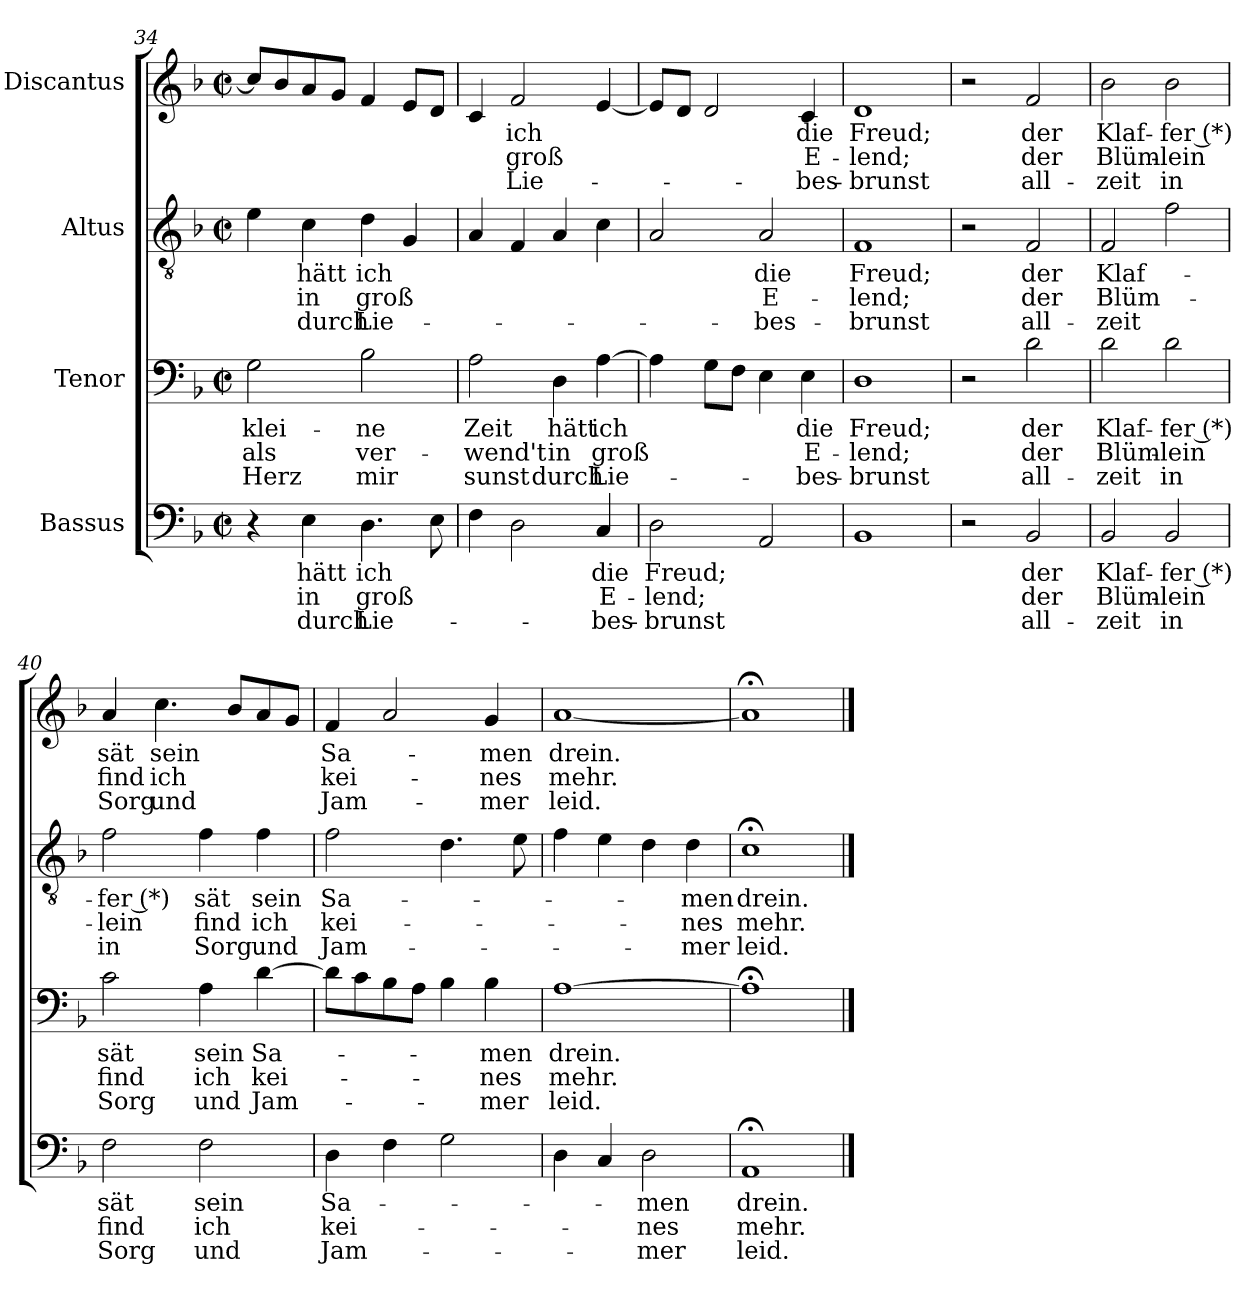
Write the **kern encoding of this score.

**kern	**text	**text	**text	**kern	**text	**text	**text	**kern	**text	**text	**text	**kern	**text	**text	**text
*part4	*part4	*part4	*part4	*part3	*part3	*part3	*part3	*part2	*part2	*part2	*part2	*part1	*part1	*part1	*part1
*staff4	*staff4	*staff4	*staff4	*staff3	*staff3	*staff3	*staff3	*staff2	*staff2	*staff2	*staff2	*staff1	*staff1	*staff1	*staff1
*I"Bassus	*	*	*	*I"Tenor	*	*	*	*I"Altus	*	*	*	*I"Discantus	*	*	*
*clefF4	*	*	*	*clefF4	*	*	*	*clefGv2	*	*	*	*clefG2	*	*	*
*k[b-]	*	*	*	*k[b-]	*	*	*	*k[b-]	*	*	*	*k[b-]	*	*	*
*M2/2	*	*	*	*M2/2	*	*	*	*M2/2	*	*	*	*M2/2	*	*	*
*met(c|)	*	*	*	*met(c|)	*	*	*	*met(c|)	*	*	*	*met(c|)	*	*	*
=34	=34	=34	=34	=34	=34	=34	=34	=34	=34	=34	=34	=34	=34	=34	=34
!	!	!	!	!	!LO:LY:b	!LO:LY:b	!LO:LY:b	!	!	!	!	!	!	!	!
4r	.	.	.	2G\	klei-	als	Herz	4e\	.	.	.	8cc/L]	.	.	.
.	.	.	.	.	.	.	.	.	.	.	.	8b-/	.	.	.
!	!LO:LY:b	!LO:LY:b	!LO:LY:b	!	!	!	!	!	!LO:LY:b	!LO:LY:b	!LO:LY:b	!	!	!	!
4E\	hätt	in	durch	.	.	.	.	4c\	hätt	in	durch	8a/	.	.	.
.	.	.	.	.	.	.	.	.	.	.	.	8g/J	.	.	.
!	!LO:LY:b	!LO:LY:b	!LO:LY:b	!	!LO:LY:b	!LO:LY:b	!LO:LY:b	!	!LO:LY:b	!LO:LY:b	!LO:LY:b	!	!	!	!
4.D\	ich	groß	Lie-	2B-\	-ne	ver-	mir	4d\	ich	groß	Lie-	4f/	.	.	.
.	.	.	.	.	.	.	.	4G/	.	.	.	8e/L	.	.	.
8E\	.	.	.	.	.	.	.	.	.	.	.	8d/J	.	.	.
=35	=35	=35	=35	=35	=35	=35	=35	=35	=35	=35	=35	=35	=35	=35	=35
!	!	!	!	!	!LO:LY:b	!LO:LY:b	!LO:LY:b	!	!	!	!	!	!	!	!
4F\	.	.	.	2A\	Zeit	-wend't	sunst	4A/	.	.	.	4c/	.	.	.
!	!	!	!	!	!	!	!	!	!	!	!	!	!LO:LY:b	!LO:LY:b	!LO:LY:b
2D\	.	.	.	.	.	.	.	4F/	.	.	.	2f/	-ich	groß	Lie-
!	!	!	!	!	!LO:LY:b	!LO:LY:b	!LO:LY:b	!	!	!	!	!	!	!	!
.	.	.	.	4D\	hätt	in	durch	4A/	.	.	.	.	.	.	.
!	!LO:LY:b	!LO:LY:b	!LO:LY:b	!	!LO:LY:b	!LO:LY:b	!LO:LY:b	!	!	!	!	!	!	!	!
4C/	die	E-	-bes-	[4A\	ich	groß	Lie-	4c\	.	.	.	[4e/	.	.	.
=36	=36	=36	=36	=36	=36	=36	=36	=36	=36	=36	=36	=36	=36	=36	=36
!	!LO:LY:b	!LO:LY:b	!LO:LY:b	!	!	!	!	!	!	!	!	!	!	!	!
2D\	Freud;	-lend;	-brunst	4A\]	.	.	.	2A/	.	.	.	8e/L]	.	.	.
.	.	.	.	.	.	.	.	.	.	.	.	8d/J	.	.	.
.	.	.	.	8G\L	.	.	.	.	.	.	.	2d/	.	.	.
.	.	.	.	8F\J	.	.	.	.	.	.	.	.	.	.	.
!	!	!	!	!	!	!	!	!	!LO:LY:b	!LO:LY:b	!LO:LY:b	!	!	!	!
2AA/	.	.	.	4E\	.	.	.	2A/	die	E-	-bes-	.	.	.	.
!	!	!	!	!	!LO:LY:b	!LO:LY:b	!LO:LY:b	!	!	!	!	!	!LO:LY:b	!LO:LY:b	!LO:LY:b
.	.	.	.	4E\	die	E-	-bes-	.	.	.	.	4c/	die	E-	-bes-
=37	=37	=37	=37	=37	=37	=37	=37	=37	=37	=37	=37	=37	=37	=37	=37
!	!	!	!	!	!LO:LY:b	!LO:LY:b	!LO:LY:b	!	!LO:LY:b	!LO:LY:b	!LO:LY:b	!	!LO:LY:b	!LO:LY:b	!LO:LY:b
1BB-	.	.	.	1D	Freud;	-lend;	-brunst	1F	Freud;	-lend;	-brunst	1d	Freud;	-lend;	-brunst
!!LO:LB:g=z
=38	=38	=38	=38	=38	=38	=38	=38	=38	=38	=38	=38	=38	=38	=38	=38
2r	.	.	.	2r	.	.	.	2r	.	.	.	2r	.	.	.
!	!LO:LY:b	!LO:LY:b	!LO:LY:b	!	!LO:LY:b	!LO:LY:b	!LO:LY:b	!	!LO:LY:b	!LO:LY:b	!LO:LY:b	!	!LO:LY:b	!LO:LY:b	!LO:LY:b
2BB-/	der	der	all-	2d\	der	der	all-	2F/	der	der	all-	2f/	der	der	all-
=39	=39	=39	=39	=39	=39	=39	=39	=39	=39	=39	=39	=39	=39	=39	=39
!	!LO:LY:b	!LO:LY:b	!LO:LY:b	!	!LO:LY:b	!LO:LY:b	!LO:LY:b	!	!LO:LY:b	!LO:LY:b	!LO:LY:b	!	!LO:LY:b	!LO:LY:b	!LO:LY:b
2BB-/	Klaf-	Blüm-	-zeit	2d\	Klaf-	Blüm-	-zeit	2F/	Klaf-	Blüm-	-zeit	2b-\	Klaf-	Blüm-	-zeit
!	!LO:LY:b	!LO:LY:b	!LO:LY:b	!	!LO:LY:b	!LO:LY:b	!LO:LY:b	!	!	!	!	!	!LO:LY:b	!LO:LY:b	!LO:LY:b
2BB-/	-fer (*)	-lein	in	2d\	-fer (*)	-lein	in	2f\	.	.	.	2b-\	-fer (*)	-lein	in
=40	=40	=40	=40	=40	=40	=40	=40	=40	=40	=40	=40	=40	=40	=40	=40
!	!LO:LY:b	!LO:LY:b	!LO:LY:b	!	!LO:LY:b	!LO:LY:b	!LO:LY:b	!	!LO:LY:b	!LO:LY:b	!LO:LY:b	!	!LO:LY:b	!LO:LY:b	!LO:LY:b
2F\	sät	find	Sorg	2c\	sät	find	Sorg	2f\	-fer (*)	-lein	in	4a/	sät	find	Sorg
!	!	!	!	!	!	!	!	!	!	!	!	!	!LO:LY:b	!LO:LY:b	!LO:LY:b
.	.	.	.	.	.	.	.	.	.	.	.	4.cc\	sein	ich	und
!	!LO:LY:b	!LO:LY:b	!LO:LY:b	!	!LO:LY:b	!LO:LY:b	!LO:LY:b	!	!LO:LY:b	!LO:LY:b	!LO:LY:b	!	!	!	!
2F\	sein	ich	und	4A\	sein	ich	und	4f\	sät	find	Sorg	.	.	.	.
.	.	.	.	.	.	.	.	.	.	.	.	8b-/L	.	.	.
!	!	!	!	!	!LO:LY:b	!LO:LY:b	!LO:LY:b	!	!LO:LY:b	!LO:LY:b	!LO:LY:b	!	!	!	!
.	.	.	.	[4d\	Sa-	kei-	Jam-	4f\	sein	ich	und	8a/	.	.	.
.	.	.	.	.	.	.	.	.	.	.	.	8g/J	.	.	.
=41	=41	=41	=41	=41	=41	=41	=41	=41	=41	=41	=41	=41	=41	=41	=41
!	!LO:LY:b	!LO:LY:b	!LO:LY:b	!	!	!	!	!	!LO:LY:b	!LO:LY:b	!LO:LY:b	!	!LO:LY:b	!LO:LY:b	!LO:LY:b
4D\	Sa-	kei-	Jam-	8d\L]	.	.	.	2f\	Sa-	kei-	Jam-	4f/	Sa-	kei-	Jam-
.	.	.	.	8c\	.	.	.	.	.	.	.	.	.	.	.
4F\	.	.	.	8B-\	.	.	.	.	.	.	.	2a/	.	.	.
.	.	.	.	8A\J	.	.	.	.	.	.	.	.	.	.	.
2G\	.	.	.	4B-\	.	.	.	4.d\	.	.	.	.	.	.	.
!	!	!	!	!	!LO:LY:b	!LO:LY:b	!LO:LY:b	!	!	!	!	!	!LO:LY:b	!LO:LY:b	!LO:LY:b
.	.	.	.	4B-\	-men	-nes	-mer	.	.	.	.	4g/	-men	-nes	mer
.	.	.	.	.	.	.	.	8e\	.	.	.	.	.	.	.
=42	=42	=42	=42	=42	=42	=42	=42	=42	=42	=42	=42	=42	=42	=42	=42
!	!	!	!	!	!LO:LY:b	!LO:LY:b	!LO:LY:b	!	!	!	!	!	!LO:LY:b	!LO:LY:b	!LO:LY:b
4D\	.	.	.	[1A	drein.	mehr.	leid.	4f\	.	.	.	[1a	drein.	mehr.	leid.
4C/	.	.	.	.	.	.	.	4e\	.	.	.	.	.	.	.
!	!LO:LY:b	!LO:LY:b	!LO:LY:b	!	!	!	!	!	!	!	!	!	!	!	!
2D\	-men	-nes	-mer	.	.	.	.	4d\	.	.	.	.	.	.	.
!	!	!	!	!	!	!	!	!	!LO:LY:b	!LO:LY:b	!LO:LY:b	!	!	!	!
.	.	.	.	.	.	.	.	4d\	-men	-nes	mer	.	.	.	.
=43	=43	=43	=43	=43	=43	=43	=43	=43	=43	=43	=43	=43	=43	=43	=43
!	!LO:LY:b	!LO:LY:b	!LO:LY:b	!	!	!	!	!	!LO:LY:b	!LO:LY:b	!LO:LY:b	!	!	!	!
1AA;<	drein.	mehr.	leid.	1A;<]	.	.	.	1c;<	drein.	mehr.	leid.	1a;<]	.	.	.
==	==	==	==	==	==	==	==	==	==	==	==	==	==	==	==
*-	*-	*-	*-	*-	*-	*-	*-	*-	*-	*-	*-	*-	*-	*-	*-
